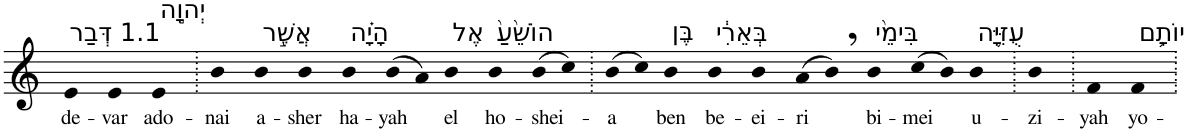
**kern	**text
*part1	*part1
*staff1	*staff1
*I"Piano	*
*I'Pno	*
*clefG2	*
*k[]	*
=1	=1
!LO:TX:a:t=1.1 דְּבַר	!
!	!LO:LY:b
4e	de-
!	!LO:LY:b
4e	-var
!LO:TX:a:t=יְהוָ֣ה	!
!	!LO:LY:b
4e	ado-
=2.	=2.
!	!LO:LY:b
4b	-nai
!LO:TX:a:t=אֲשֶׁ֣ר	!
!	!LO:LY:b
4b	a-
!	!LO:LY:b
4b	-sher
!LO:TX:a:t=הָיָ֗ה	!
!	!LO:LY:b
4b	ha-
!	!LO:LY:b
(>8b	-yah
8a)	.
!LO:TX:a:t=אֶל	!
!	!LO:LY:b
4b	el
!LO:TX:a:t=הוֹשֵׁ֙עַ֙	!
!	!LO:LY:b
4b	ho-
!	!LO:LY:b
(>8b	-shei-
8cc)	.
=3.	=3.
!	!LO:LY:b
(>8b	-a
8cc)	.
!LO:TX:a:t=בֶּן	!
!	!LO:LY:b
4b	ben
!LO:TX:a:t=בְּאֵרִ֔י	!
!	!LO:LY:b
4b	be-
!	!LO:LY:b
4b	-ei-
!	!LO:LY:b
(>8a	-ri
8b,)	.
!LO:TX:a:t=בִּימֵ֨י	!
!	!LO:LY:b
4b	bi-
!	!LO:LY:b
(>8cc	-mei
8b)	.
!LO:TX:a:t=עֻזִּיָּ֥ה	!
!	!LO:LY:b
4b	u-
=4.	=4.
!	!LO:LY:b
4b	-zi-
=5.	=5.
!	!LO:LY:b
4f	-yah
!LO:TX:a:t=יוֹתָ֛ם	!
!	!LO:LY:b
4f	yo-
=.	=.
*-	*-
